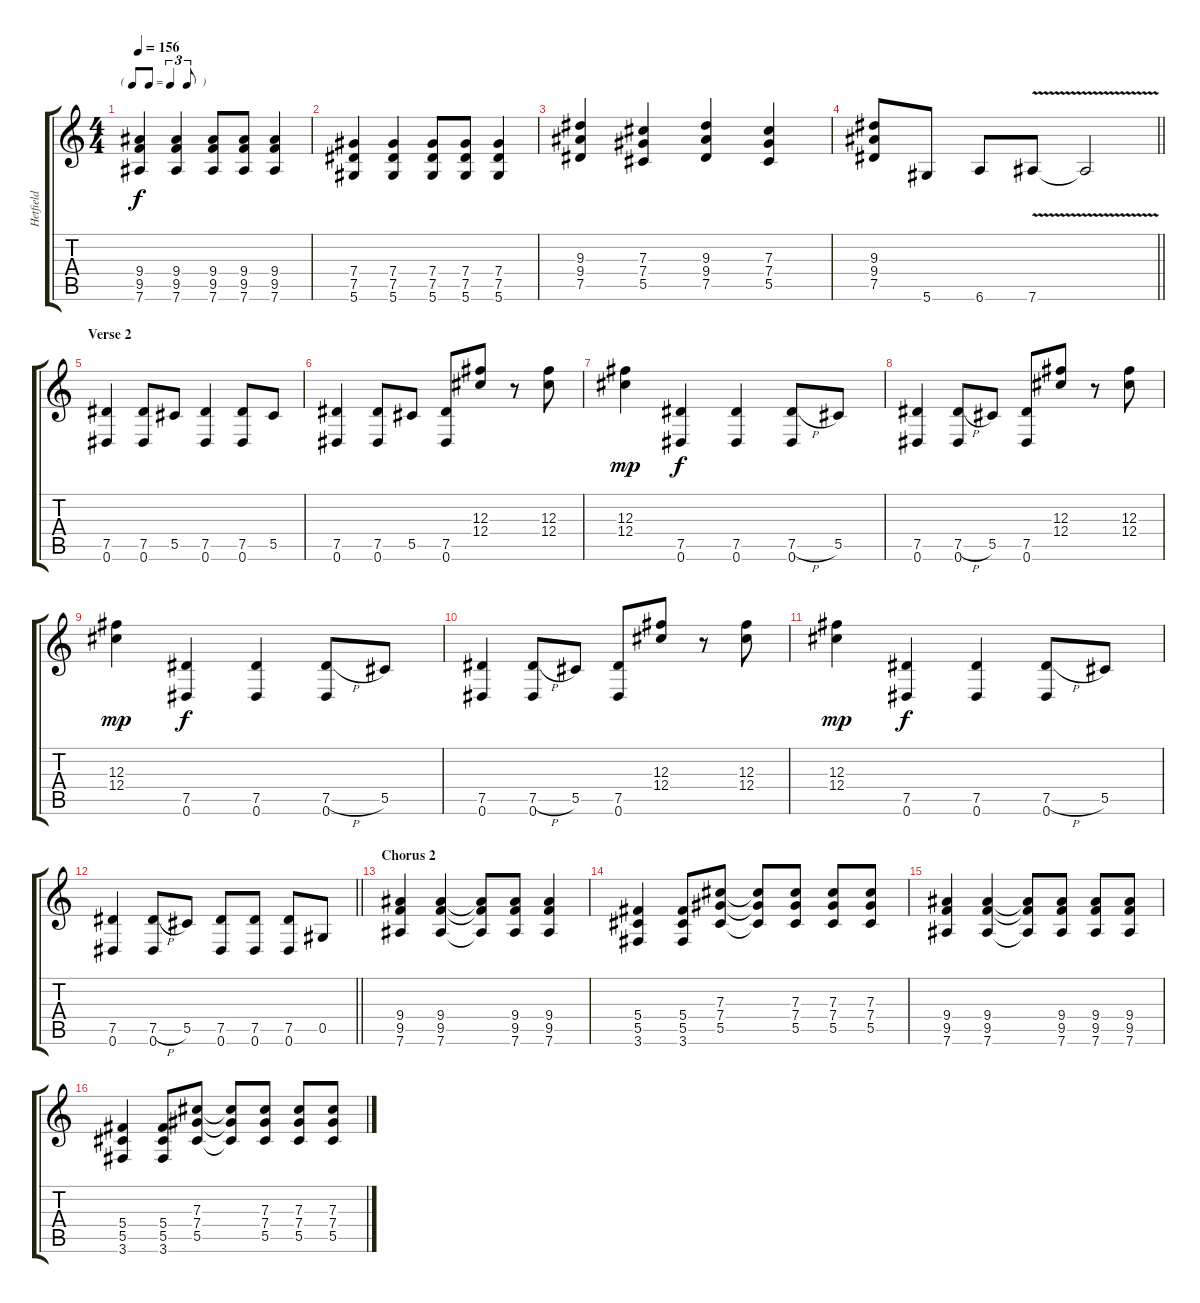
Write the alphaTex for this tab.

\track ("Hetfield" "Hetfield") {instrument distortionguitar}
\staff {score tabs}
\tuning (Eb4 Bb3 Gb3 Db3 Ab2 Eb2) {hide}
\ts (4 4)
\tf triplet8th
\tempo 156
\clef g2
\ks c
(9.4 9.5 7.6).4{dy f} (9.4 9.5 7.6).4 (9.4 9.5 7.6).8 (9.4 9.5 7.6).8 (9.4 9.5 7.6).4 |
(7.4 7.5 5.6).4 (7.4 7.5 5.6).4 (7.4 7.5 5.6).8 (7.4 7.5 5.6).8 (7.4 7.5 5.6).4 |
(9.3 9.4 7.5).4 (7.3 7.4 5.5).4 (9.3 9.4 7.5).4 (7.3 7.4 5.5).4 |
\barLineRight lightlight
(9.3 9.4 7.5).8 5.6.8 6.6.8 7.6{v}.8 7.6{t}.2 |
\section ("" "Verse 2")
(7.5 0.6).4 (7.5 0.6).8 5.5.8 (7.5 0.6).4 (7.5 0.6).8 5.5.8 |
(7.5 0.6).4 (7.5 0.6).8 5.5.8 (7.5 0.6).8 (12.3 12.4).8 r.8 (12.3 12.4).8 |
(12.3 12.4).4{dy mp} (7.5 0.6).4{dy f} (7.5 0.6).4 (7.5{h} 0.6).8 5.5.8 |
(7.5 0.6).4 (7.5{h} 0.6).8 5.5.8 (7.5 0.6).8 (12.3 12.4).8 r.8 (12.3 12.4).8 |
(12.3 12.4).4{dy mp} (7.5 0.6).4{dy f} (7.5 0.6).4 (7.5{h} 0.6).8 5.5.8 |
(7.5 0.6).4 (7.5{h} 0.6).8 5.5.8 (7.5 0.6).8 (12.3 12.4).8 r.8 (12.3 12.4).8 |
(12.3 12.4).4{dy mp} (7.5 0.6).4{dy f} (7.5 0.6).4 (7.5{h} 0.6).8 5.5.8 |
\barLineRight lightlight
(7.5 0.6).4 (7.5{h} 0.6).8 5.5.8 (7.5 0.6).8 (7.5 0.6).8 (7.5 0.6).8 0.5.8 |
\section ("" "Chorus 2")
(9.4 9.5 7.6).4 (9.4 9.5 7.6).4 (9.4{t} 9.5{t} 7.6{t}).8 (9.4 9.5 7.6).8 (9.4 9.5 7.6).4 |
(5.4 5.5 3.6).4 (5.4 5.5 3.6).8 (7.3 7.4 5.5).8 (7.3{t} 7.4{t} 5.5{t}).8 (7.3 7.4 5.5).8 (7.3 7.4 5.5).8 (7.3 7.4 5.5).8 |
(9.4 9.5 7.6).4 (9.4 9.5 7.6).4 (9.4{t} 9.5{t} 7.6{t}).8 (9.4 9.5 7.6).8 (9.4 9.5 7.6).8 (9.4 9.5 7.6).8 |
(5.4 5.5 3.6).4 (5.4 5.5 3.6).8 (7.3 7.4 5.5).8 (7.3{t} 7.4{t} 5.5{t}).8 (7.3 7.4 5.5).8 (7.3 7.4 5.5).8 (7.3 7.4 5.5).8
